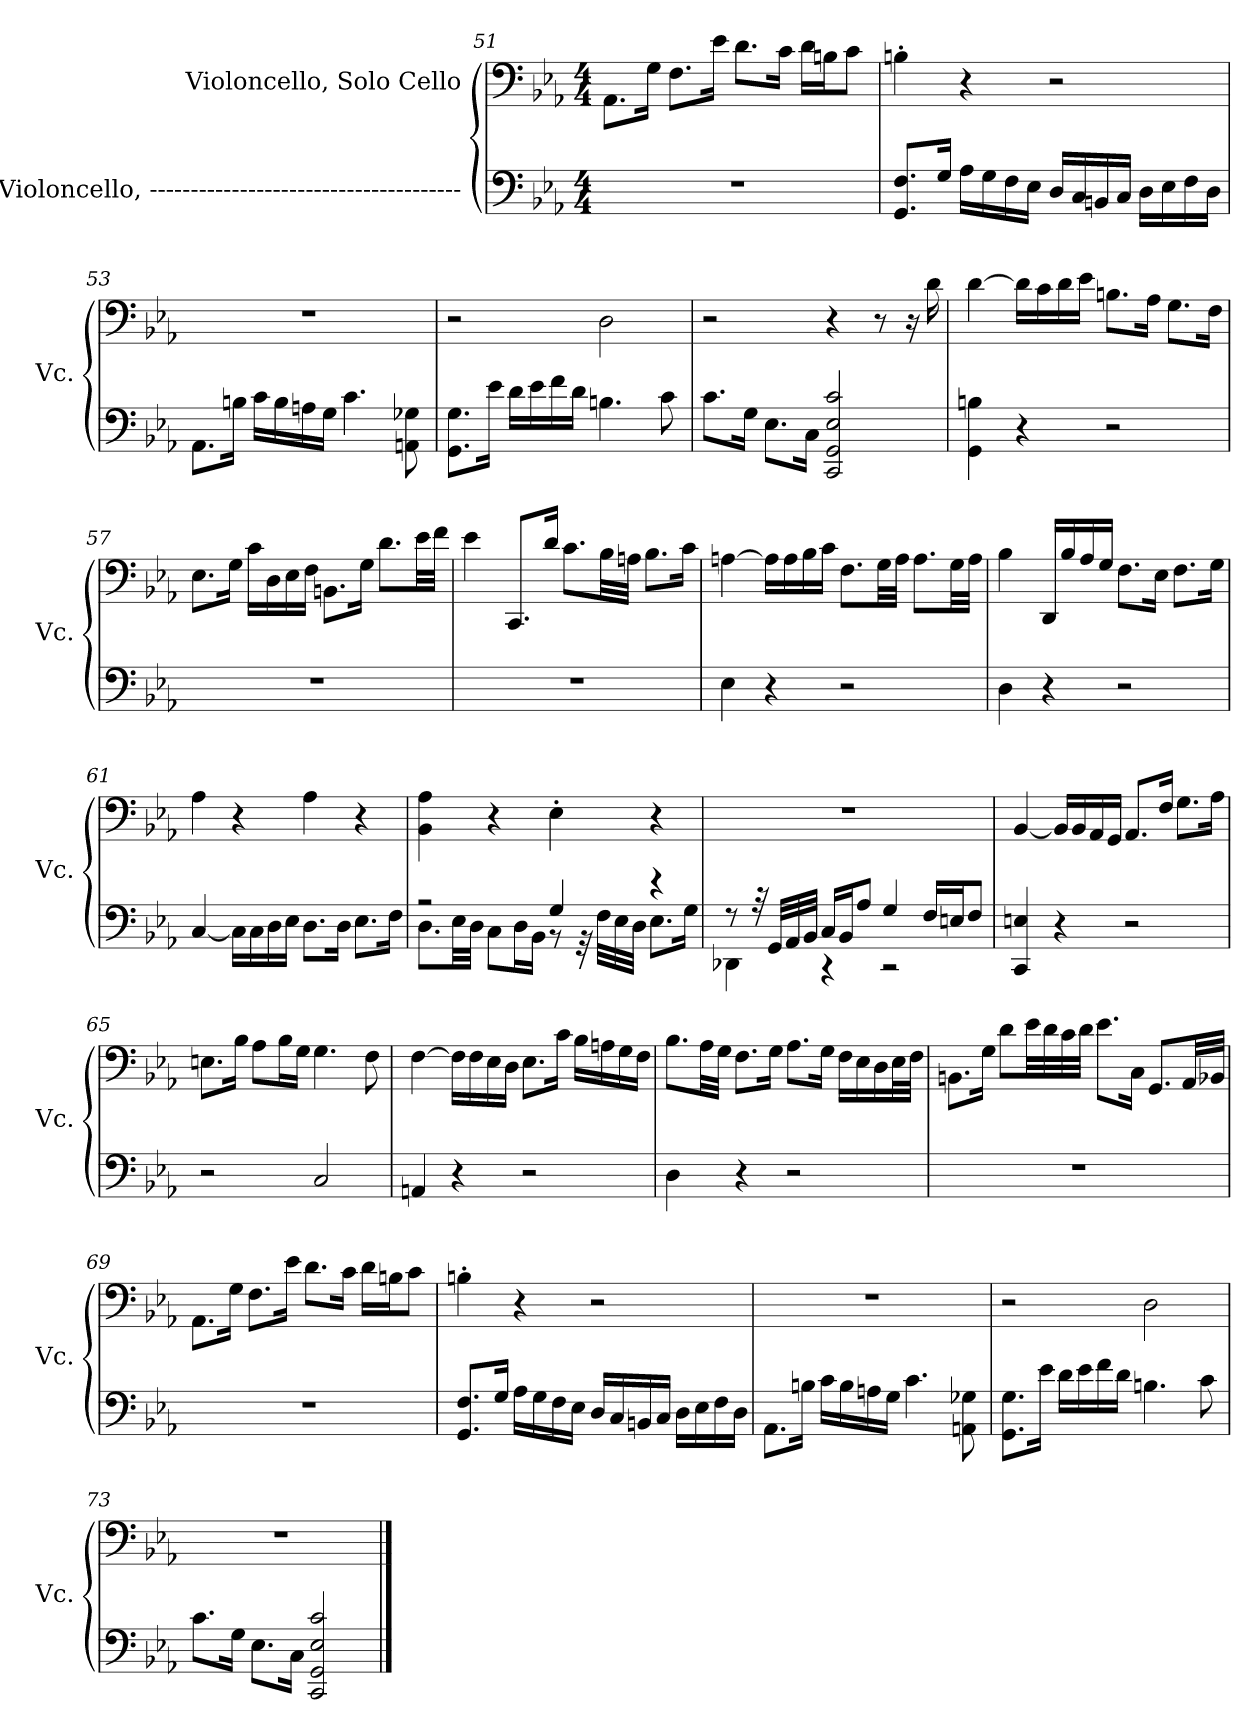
**kern	**kern
*part2	*part1
*staff2	*staff1
*I"Violoncello, --------------------------------------	*I"Violoncello, Solo Cello
*I'Vc.	*I'Vc.
*clefF4	*clefF4
*k[b-e-a-]	*k[b-e-a-]
*M4/4	*M4/4
=51	=51
1r	8.AA-\L
.	16G\Jk
.	8.F\L
.	16e-\Jk
.	8.d\L
.	16c\Jk
.	16d\LL
.	16Bn\J
.	8c\J
!!LO:LB:g=z
=52	=52
8.GG/ 8.F/L	4Bn'\
16G/Jk	.
16A-\LL	4r
16G\	.
16F\	.
16E-\JJ	.
16D/LL	2r
16C/	.
16BBn/	.
16C/JJ	.
16D\LL	.
16E-\	.
16F\	.
16D\JJ	.
=53	=53
8.AA-\L	1r
16Bn\Jk	.
16c\LL	.
16B\	.
16An\	.
16G\JJ	.
4.c\	.
8AAn\ 8G-X\	.
=54	=54
8.GG\ 8.G\L	2r
16e-\Jk	.
16d\LL	.
16e-\	.
16f\	.
16d\JJ	.
4.Bn\	2D\
8c\	.
!!LO:PB:g=z
=55	=55
8.c\L	2r
16G\Jk	.
8.E-\L	.
16C\Jk	.
2CC/ 2GG/ 2E-/ 2c/	4r
.	8r
.	16r
.	16d\
=56	=56
4GG\ 4Bn\	[4d\
4r	16d\LL]
.	16c\
.	16d\
.	16e-\JJ
2r	8.Bn\L
.	16A-\Jk
.	8.G\L
.	16F\Jk
=57	=57
1r	8.E-\L
.	16G\Jk
.	16c\LL
.	16D\
.	16E-\
.	16F\JJ
.	8.BBn\L
.	16G\Jk
.	8.d\L
.	32e-\LL
.	32f\JJJ
!!LO:LB:g=z
=58	=58
1r	4e-\
.	8.CC/L
.	16d/Jk
.	8.c\L
.	32B-\LL
.	32An\JJJ
.	8.B-\L
.	16c\Jk
=59	=59
4E-\	[4An\
4r	16A\LL]
.	16A\
.	16B-\
.	16c\JJ
2r	8.F\L
.	32G\LL
.	32A\JJJ
.	8.A\L
.	32G\LL
.	32A\JJJ
=60	=60
4D\	4B-\
4r	16DD/LL
.	16B-/
.	16A-/
.	16G/JJ
2r	8.F\L
.	16E-\Jk
.	8.F\L
.	16G\Jk
!!LO:LB:g=z
=61	=61
[4C/	4A-\
16C\LL]	4r
16C\	.
16D\	.
16E-\JJ	.
8.D\L	4A-\
16D\Jk	.
8.E-\L	4r
16F\Jk	.
=62	=62
*^	*
2r	8.D\L	4BB-\ 4A-\
.	32E-\LL	.
.	32D\JJJ	.
.	8C\L	4r
.	16D\L	.
.	16BB-\JJ	.
4G/	8r	4E-'\
.	32r	.
.	32F\LLL	.
.	32E-\	.
.	32D\JJJ	.
4r	8.E-\L	4r
.	16G\Jk	.
=63	=63	=63
8r	4DD-X\	1r
32r	.	.
32GG/LLL	.	.
32AA-/	.	.
32BB-/JJJ	.	.
16C/LL	4r	.
16BB-/J	.	.
8A-/J	.	.
4G/	2r	.
16F/LL	.	.
16En/J	.	.
8F/J	.	.
*v	*v	*
!!LO:LB:g=z
=64	=64
4CC/ 4En/	[4BB-/
4r	16BB-/LL]
.	16BB-/
.	16AA-/
.	16GG/JJ
2r	8.AA-/L
.	16F/Jk
.	8.G\L
.	16A-\Jk
=65	=65
2r	8.En\L
.	16B-\Jk
.	8A-\L
.	16B-\L
.	16G\JJ
2C/	4.G\
.	8F\
=66	=66
4AAn/	[4F\
4r	16F\LL]
.	16F\
.	16E-\
.	16D\JJ
2r	8.E-\L
.	16c\Jk
.	16B-\LL
.	16An\
.	16G\
.	16F\JJ
!!LO:LB:g=z
=67	=67
4D\	8.B-\L
.	32A-\LL
.	32G\JJJ
4r	8.F\L
.	16G\Jk
2r	8.A-\L
.	16G\Jk
.	16F\LL
.	16E-\
.	16D\
.	32E-\L
.	32F\JJJ
=68	=68
1r	8.BBn\L
.	16G\Jk
.	8d\L
.	32e-\LL
.	32d\
.	32c\
.	32d\JJJ
.	8.e-\L
.	16C\Jk
.	8.GG/L
.	32AA-/LL
.	32BB-X/JJJ
=69	=69
1r	8.AA-\L
.	16G\Jk
.	8.F\L
.	16e-\Jk
.	8.d\L
.	16c\Jk
.	16d\LL
.	16Bn\J
.	8c\J
!!LO:LB:g=z
=70	=70
8.GG/ 8.F/L	4Bn'\
16G/Jk	.
16A-\LL	4r
16G\	.
16F\	.
16E-\JJ	.
16D/LL	2r
16C/	.
16BBn/	.
16C/JJ	.
16D\LL	.
16E-\	.
16F\	.
16D\JJ	.
=71	=71
8.AA-\L	1r
16Bn\Jk	.
16c\LL	.
16B\	.
16An\	.
16G\JJ	.
4.c\	.
8AAn\ 8G-X\	.
=72	=72
8.GG\ 8.G\L	2r
16e-\Jk	.
16d\LL	.
16e-\	.
16f\	.
16d\JJ	.
4.Bn\	2D\
8c\	.
!!LO:PB:g=z
=73	=73
8.c\L	1r
16G\Jk	.
8.E-\L	.
16C\Jk	.
2CC/ 2GG/ 2E-/ 2c/	.
==	==
*-	*-
